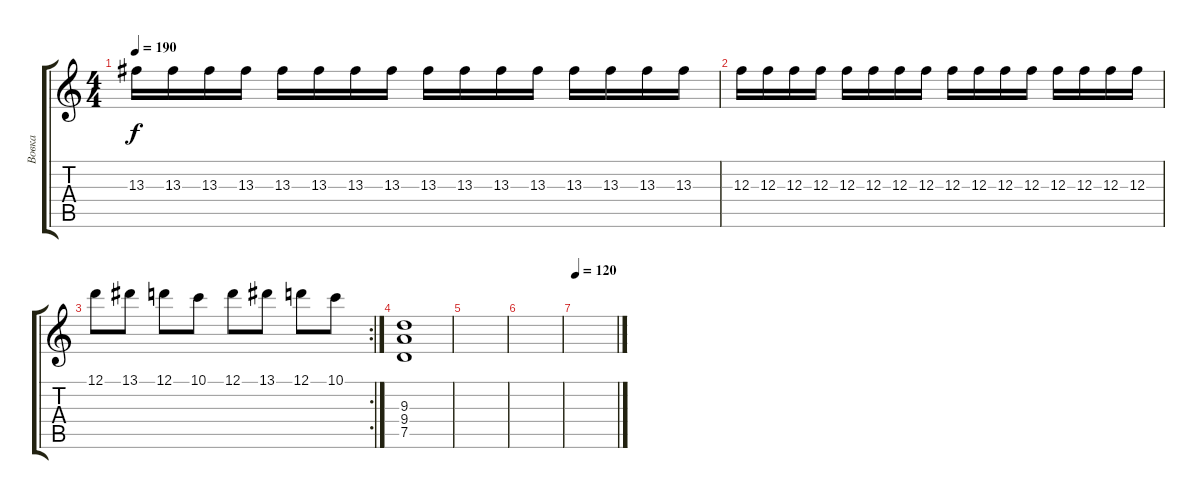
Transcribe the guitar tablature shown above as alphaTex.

\track ("Вовка" "Вовка") {instrument distortionguitar}
\staff {score tabs}
\tuning (D4 A3 F3 C3 G2 C2) {hide}
\ts (4 4)
\tempo 190
\clef g2
\ks c
13.3.16{dy f} 13.3.16 13.3.16 13.3.16 13.3.16 13.3.16 13.3.16 13.3.16 13.3.16 13.3.16 13.3.16 13.3.16 13.3.16 13.3.16 13.3.16 13.3.16 |
12.3.16 12.3.16 12.3.16 12.3.16 12.3.16 12.3.16 12.3.16 12.3.16 12.3.16 12.3.16 12.3.16 12.3.16 12.3.16 12.3.16 12.3.16 12.3.16 |
\rc 2
12.1.8 13.1.8 12.1.8 10.1.8 12.1.8 13.1.8 12.1.8 10.1.8 |
(9.3 9.4 7.5).1 |
|
|
\tempo 120
